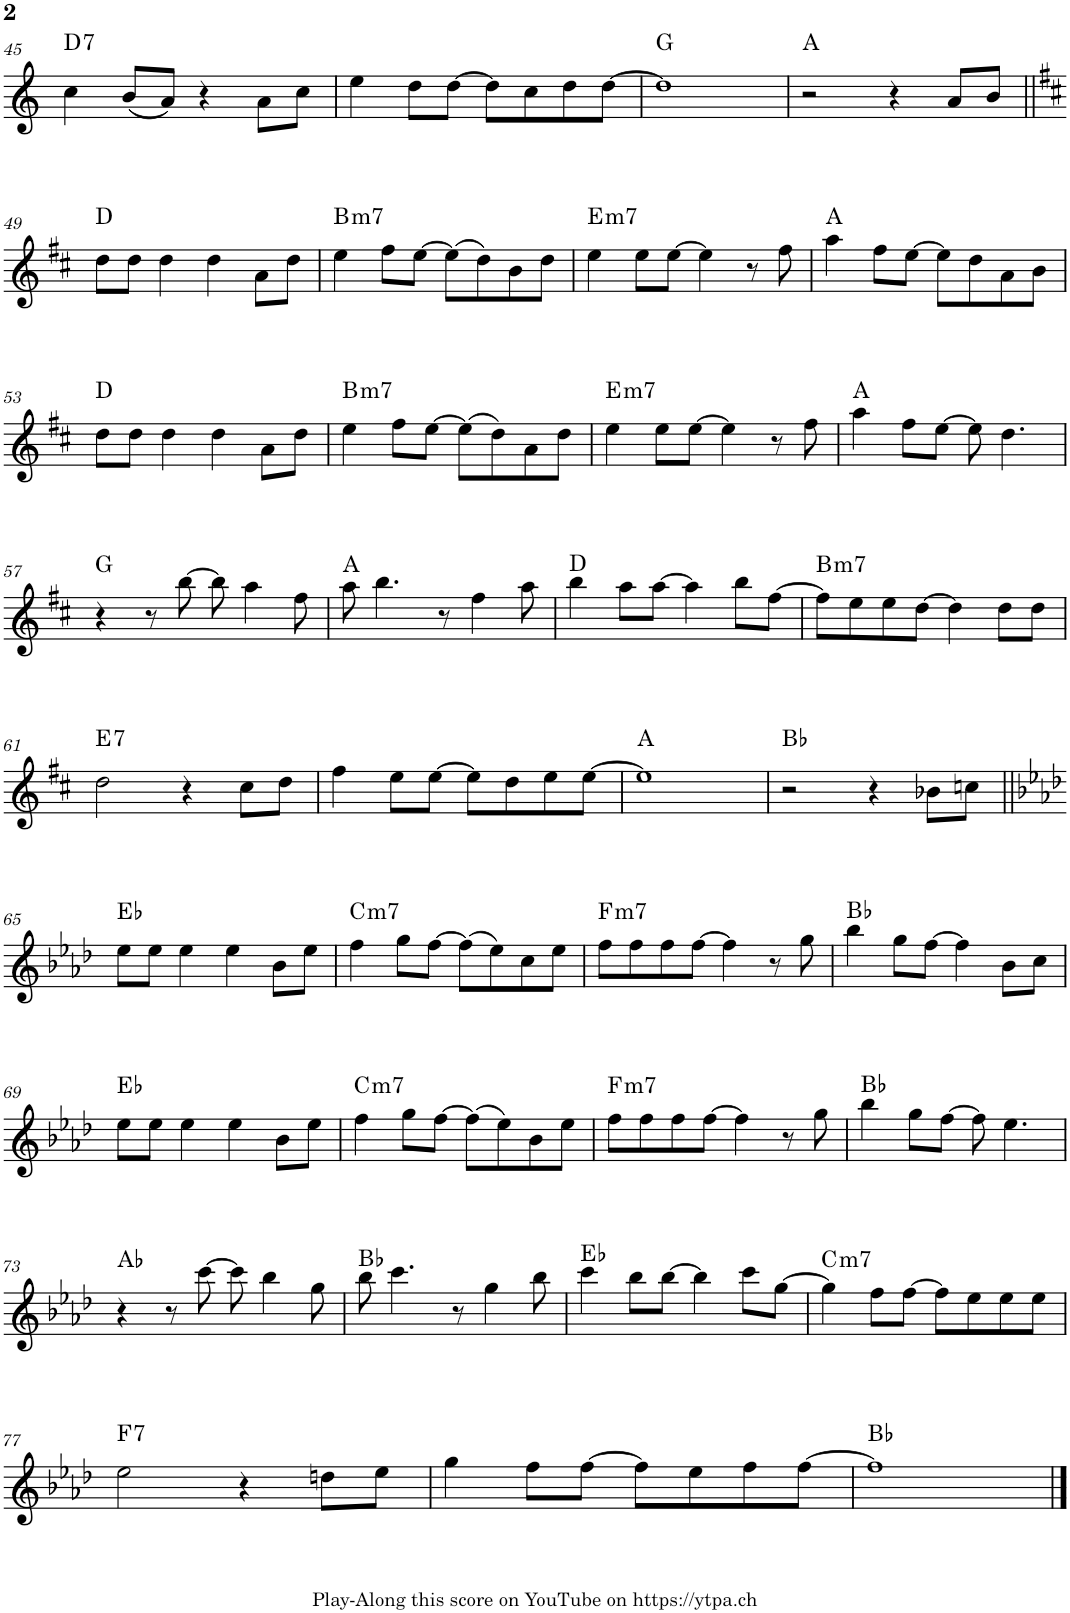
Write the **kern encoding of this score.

**kern	**harte
*part1	*part1
*staff1	*
*I"Piano	*
*I'Pno.	*
!!LO:PB:g=z
*clefG2	*
*k[]	*
*M4/4	*
=45	=45
!	!LO:H:kt=7
4cc\	D:7
(8b/L	.
8a/J)	.
4r	.
8a\L	.
8cc\J	.
=46	=46
4ee\	.
8dd\L	.
[8dd\J	.
8dd\L]	.
8cc\	.
8dd\	.
[8dd\J	.
=47	=47
1dd]	G:maj
=48	=48
2r	A:maj
4r	.
8a/L	.
8b/J	.
!!LO:LB:g=z
=49||	=49||
*k[f#c#]	*
8dd\L	D:maj
8dd\J	.
4dd\	.
4dd\	.
8a\L	.
8dd\J	.
=50	=50
!	!LO:H:kt=m7
4ee\	B:min7
8ff#\L	.
[8ee\J	.
(8ee\L]	.
8dd\)	.
8b\	.
8dd\J	.
=51	=51
!	!LO:H:kt=m7
4ee\	E:min7
8ee\L	.
[8ee\J	.
4ee\]	.
8r	.
8ff#\	.
=52	=52
4aa\	A:maj
8ff#\L	.
[8ee\J	.
8ee\L]	.
8dd\	.
8a\	.
8b\J	.
!!LO:LB:g=z
=53	=53
8dd\L	D:maj
8dd\J	.
4dd\	.
4dd\	.
8a\L	.
8dd\J	.
=54	=54
!	!LO:H:kt=m7
4ee\	B:min7
8ff#\L	.
[8ee\J	.
(8ee\L]	.
8dd\)	.
8a\	.
8dd\J	.
=55	=55
!	!LO:H:kt=m7
4ee\	E:min7
8ee\L	.
[8ee\J	.
4ee\]	.
8r	.
8ff#\	.
=56	=56
4aa\	A:maj
8ff#\L	.
[8ee\J	.
8ee\]	.
4.dd\	.
!!LO:LB:g=z
=57	=57
4r	G:maj
8r	.
[8bb\	.
8bb\]	.
4aa\	.
8ff#\	.
=58	=58
8aa\	A:maj
4.bb\	.
8r	.
4ff#\	.
8aa\	.
=59	=59
4bb\	D:maj
8aa\L	.
[8aa\J	.
4aa\]	.
8bb\L	.
[8ff#\J	.
=60	=60
!	!LO:H:kt=m7
8ff#\L]	B:min7
8ee\	.
8ee\	.
[8dd\J	.
4dd\]	.
8dd\L	.
8dd\J	.
!!LO:LB:g=z
=61	=61
!	!LO:H:kt=7
2dd\	E:7
4r	.
8cc#\L	.
8dd\J	.
=62	=62
4ff#\	.
8ee\L	.
[8ee\J	.
8ee\L]	.
8dd\	.
8ee\	.
[8ee\J	.
=63	=63
1ee]	A:maj
=64	=64
2r	Bb:maj
4r	.
8b-X\L	.
8ccn\J	.
!!LO:LB:g=z
=65||	=65||
*k[b-e-a-d-]	*
8ee-\L	Eb:maj
8ee-\J	.
4ee-\	.
4ee-\	.
8b-\L	.
8ee-\J	.
=66	=66
!	!LO:H:kt=m7
4ff\	C:min7
8gg\L	.
[8ff\J	.
(8ff\L]	.
8ee-\)	.
8cc\	.
8ee-\J	.
=67	=67
!	!LO:H:kt=m7
8ff\L	F:min7
8ff\	.
8ff\	.
[8ff\J	.
4ff\]	.
8r	.
8gg\	.
=68	=68
4bb-\	Bb:maj
8gg\L	.
[8ff\J	.
4ff\]	.
8b-\L	.
8cc\J	.
!!LO:LB:g=z
=69	=69
8ee-\L	Eb:maj
8ee-\J	.
4ee-\	.
4ee-\	.
8b-\L	.
8ee-\J	.
=70	=70
!	!LO:H:kt=m7
4ff\	C:min7
8gg\L	.
[8ff\J	.
(8ff\L]	.
8ee-\)	.
8b-\	.
8ee-\J	.
=71	=71
!	!LO:H:kt=m7
8ff\L	F:min7
8ff\	.
8ff\	.
[8ff\J	.
4ff\]	.
8r	.
8gg\	.
=72	=72
4bb-\	Bb:maj
8gg\L	.
[8ff\J	.
8ff\]	.
4.ee-\	.
!!LO:LB:g=z
=73	=73
4r	Ab:maj
8r	.
[8ccc\	.
8ccc\]	.
4bb-\	.
8gg\	.
=74	=74
8bb-\	Bb:maj
4.ccc\	.
8r	.
4gg\	.
8bb-\	.
=75	=75
4ccc\	Eb:maj
8bb-\L	.
[8bb-\J	.
4bb-\]	.
8ccc\L	.
[8gg\J	.
=76	=76
!	!LO:H:kt=m7
4gg\]	C:min7
8ff\L	.
[8ff\J	.
8ff\L]	.
8ee-\	.
8ee-\	.
8ee-\J	.
!!LO:LB:g=z
=77	=77
!	!LO:H:kt=7
2ee-\	F:7
4r	.
8ddn\L	.
8ee-\J	.
=78	=78
4gg\	.
8ff\L	.
[8ff\J	.
8ff\L]	.
8ee-\	.
8ff\	.
[8ff\J	.
=79	=79
1ff]	Bb:maj
==	==
*-	*-
